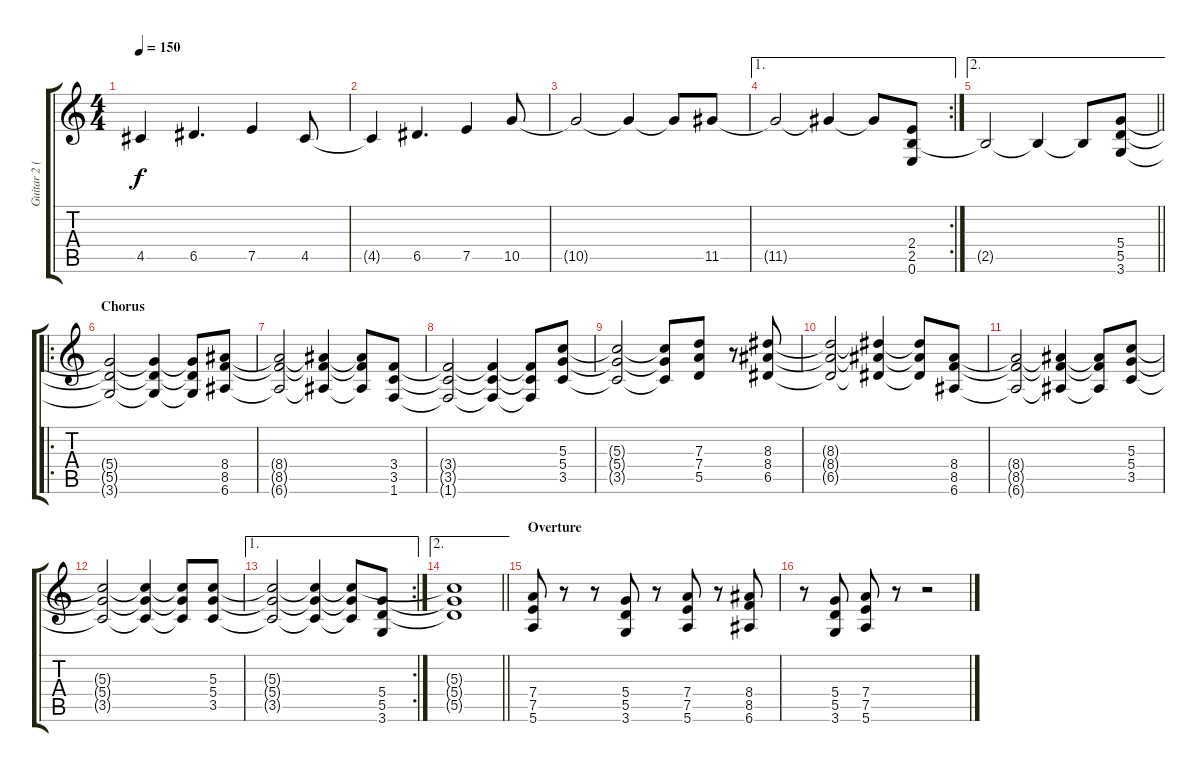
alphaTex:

\track ("Guitar 2 (Murray)" "Guitar 2 (") {instrument distortionguitar}
\staff {score tabs}
\tuning (E4 B3 G3 D3 A2 E2) {hide}
\ts (4 4)
\tempo 150
\clef g2
\ks c
4.5{t}.4{dy f} 6.5.4{d} 7.5.4 4.5.8 |
4.5{t}.4 6.5.4{d} 7.5.4 10.5.8 |
10.5{t}.2 10.5{t}.4 10.5{t}.8 11.5.8 |
\ae 1
\rc 2
11.5{t}.2 11.5{t}.4 11.5{t}.8 (2.4 2.5 0.6).8 |
\ae 2
\barLineRight lightlight
2.5{t}.2 2.5{t}.4 2.5{t}.8 (5.4 5.5 3.6).8 |
\ro
\section ("" "Chorus")
(5.4{t} 5.5{t} 3.6{t}).2 (5.4{t} 5.5{t} 3.6{t}).4 (5.4{t} 5.5{t} 3.6{t}).8 (8.4 8.5 6.6).8 |
(8.4{t} 8.5{t} 6.6{t}).2 (8.4{t} 8.5{t} 6.6{t}).4 (8.4{t} 8.5{t} 6.6{t}).8 (3.4 3.5 1.6).8 |
(3.4{t} 3.5{t} 1.6{t}).2 (3.4{t} 3.5{t} 1.6{t}).4 (3.4{t} 3.5{t} 1.6{t}).8 (5.3 5.4 3.5).8 |
(5.3{t} 5.4{t} 3.5{t}).2 (5.3{t} 5.4{t} 3.5{t}).8 (7.3 7.4 5.5).8 r.8 (8.3 8.4 6.5).8 |
(8.3{t} 8.4{t} 6.5{t}).2 (8.3{t} 8.4{t} 6.5{t}).4 (8.3{t} 8.4{t} 6.5{t}).8 (8.4 8.5 6.6).8 |
(8.4{t} 8.5{t} 6.6{t}).2 (8.4{t} 8.5{t} 6.6{t}).4 (8.4{t} 8.5{t} 6.6{t}).8 (5.3 5.4 3.5).8 |
(5.3{t} 5.4{t} 3.5{t}).2 (5.3{t} 5.4{t} 3.5{t}).4 (5.3{t} 5.4{t} 3.5{t}).8 (5.3 5.4 3.5).8 |
\ae 1
\rc 2
(5.3{t} 5.4{t} 3.5{t}).2 (5.3{t} 5.4{t} 3.5{t}).4 (5.3{t} 5.4{t} 3.5{t}).8 (5.4 5.5 3.6).8 |
\ae 2
\barLineRight lightlight
(5.3{t} 5.4{t} 5.5{t}).1 |
\section ("" "Overture")
(7.4 7.5 5.6).8 r.8 r.8 (5.4 5.5 3.6).8 r.8 (7.4 7.5 5.6).8 r.8 (8.4 8.5 6.6).8 |
r.8 (5.4 5.5 3.6).8 (7.4 7.5 5.6).8 r.8 r.2
